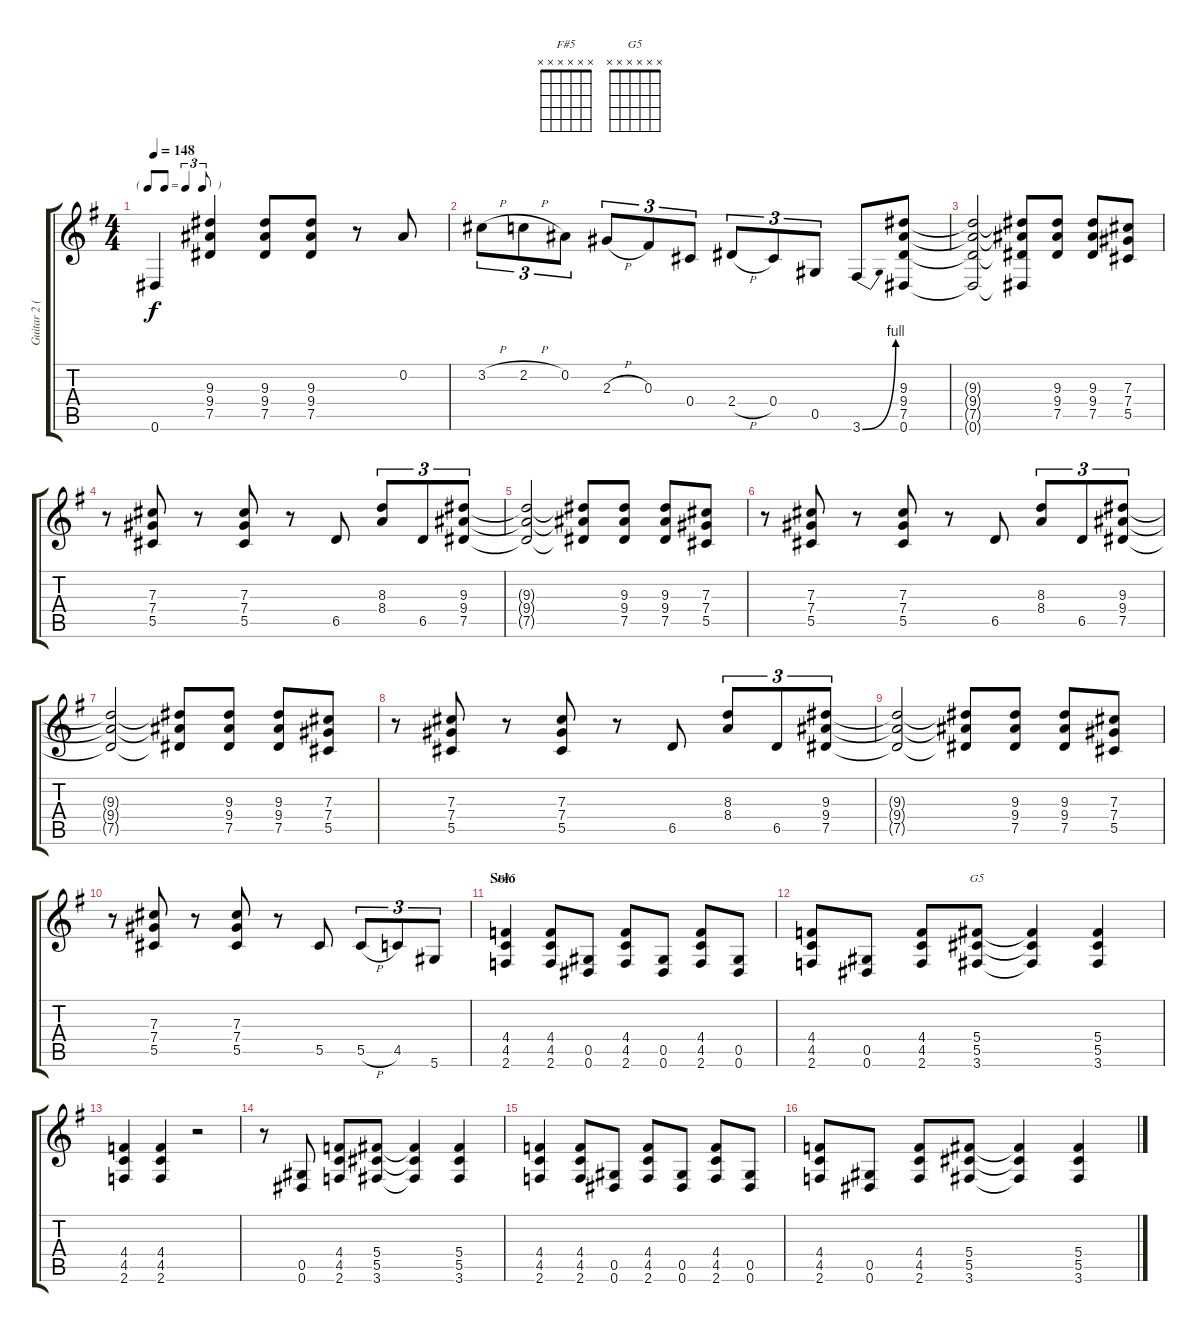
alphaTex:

\track ("Guitar 2 (Izzy)" "Guitar 2 (") {instrument overdrivenguitar}
\staff {score tabs}
\tuning (Eb4 Bb3 Gb3 Db3 Ab2 Eb2) {hide}
\chord ("F#5" x x x x x x)
\chord ("G5" x x x x x x)
\ts (4 4)
\tf triplet8th
\tempo 148
\clef g2
\ks g
0.6{t}.4{dy f} (9.3 9.4 7.5).4 (9.3 9.4 7.5).8 (9.3 9.4 7.5).8 r.8 0.2.8 |
3.2{h}.8{tu (3 2)} 2.2{h}.8{tu (3 2)} 0.2.8{tu (3 2)} 2.3{h}.8{tu (3 2)} 0.3.8{tu (3 2)} 0.4.8{tu (3 2)} 2.4{h}.8{tu (3 2)} 0.4.8{tu (3 2)} 0.5.8{tu (3 2)} 3.6{be (bend 0 0 60 4)}.8 (9.3 9.4 7.5 0.6).8 |
(9.3{t} 9.4{t} 7.5{t} 0.6{t}).2 (9.3{t} 9.4{t} 7.5{t} 0.6{t}).8 (9.3 9.4 7.5).8 (9.3 9.4 7.5).8 (7.3 7.4 5.5).8 |
r.8 (7.3 7.4 5.5).8 r.8 (7.3 7.4 5.5).8 r.8 6.5.8 (8.3 8.4).8{tu (3 2)} 6.5.8{tu (3 2)} (9.3 9.4 7.5).8{tu (3 2)} |
(9.3{t} 9.4{t} 7.5{t}).2 (9.3{t} 9.4{t} 7.5{t}).8 (9.3 9.4 7.5).8 (9.3 9.4 7.5).8 (7.3 7.4 5.5).8 |
r.8 (7.3 7.4 5.5).8 r.8 (7.3 7.4 5.5).8 r.8 6.5.8 (8.3 8.4).8{tu (3 2)} 6.5.8{tu (3 2)} (9.3 9.4 7.5).8{tu (3 2)} |
(9.3{t} 9.4{t} 7.5{t}).2 (9.3{t} 9.4{t} 7.5{t}).8 (9.3 9.4 7.5).8 (9.3 9.4 7.5).8 (7.3 7.4 5.5).8 |
r.8 (7.3 7.4 5.5).8 r.8 (7.3 7.4 5.5).8 r.8 6.5.8 (8.3 8.4).8{tu (3 2)} 6.5.8{tu (3 2)} (9.3 9.4 7.5).8{tu (3 2)} |
(9.3{t} 9.4{t} 7.5{t}).2 (9.3{t} 9.4{t} 7.5{t}).8 (9.3 9.4 7.5).8 (9.3 9.4 7.5).8 (7.3 7.4 5.5).8 |
r.8 (7.3 7.4 5.5).8 r.8 (7.3 7.4 5.5).8 r.8 5.5.8 5.5{h}.8{tu (3 2)} 4.5.8{tu (3 2)} 5.6.8{tu (3 2)} |
\section ("" "Solo")
(4.4 4.5 2.6).4{ch "F#5"} (4.4 4.5 2.6).8 (0.5 0.6).8 (4.4 4.5 2.6).8 (0.5 0.6).8 (4.4 4.5 2.6).8 (0.5 0.6).8 |
(4.4 4.5 2.6).8 (0.5 0.6).8 (4.4 4.5 2.6).8 (5.4 5.5 3.6).8{ch "G5"} (5.4{t} 5.5{t} 3.6{t}).4 (5.4 5.5 3.6).4 |
(4.4 4.5 2.6).4 (4.4 4.5 2.6).4 r.2 |
r.8 (0.5 0.6).8 (4.4 4.5 2.6).8 (5.4 5.5 3.6).8 (5.4{t} 5.5{t} 3.6{t}).4 (5.4 5.5 3.6).4 |
(4.4 4.5 2.6).4 (4.4 4.5 2.6).8 (0.5 0.6).8 (4.4 4.5 2.6).8 (0.5 0.6).8 (4.4 4.5 2.6).8 (0.5 0.6).8 |
(4.4 4.5 2.6).8 (0.5 0.6).8 (4.4 4.5 2.6).8 (5.4 5.5 3.6).8 (5.4{t} 5.5{t} 3.6{t}).4 (5.4 5.5 3.6).4
